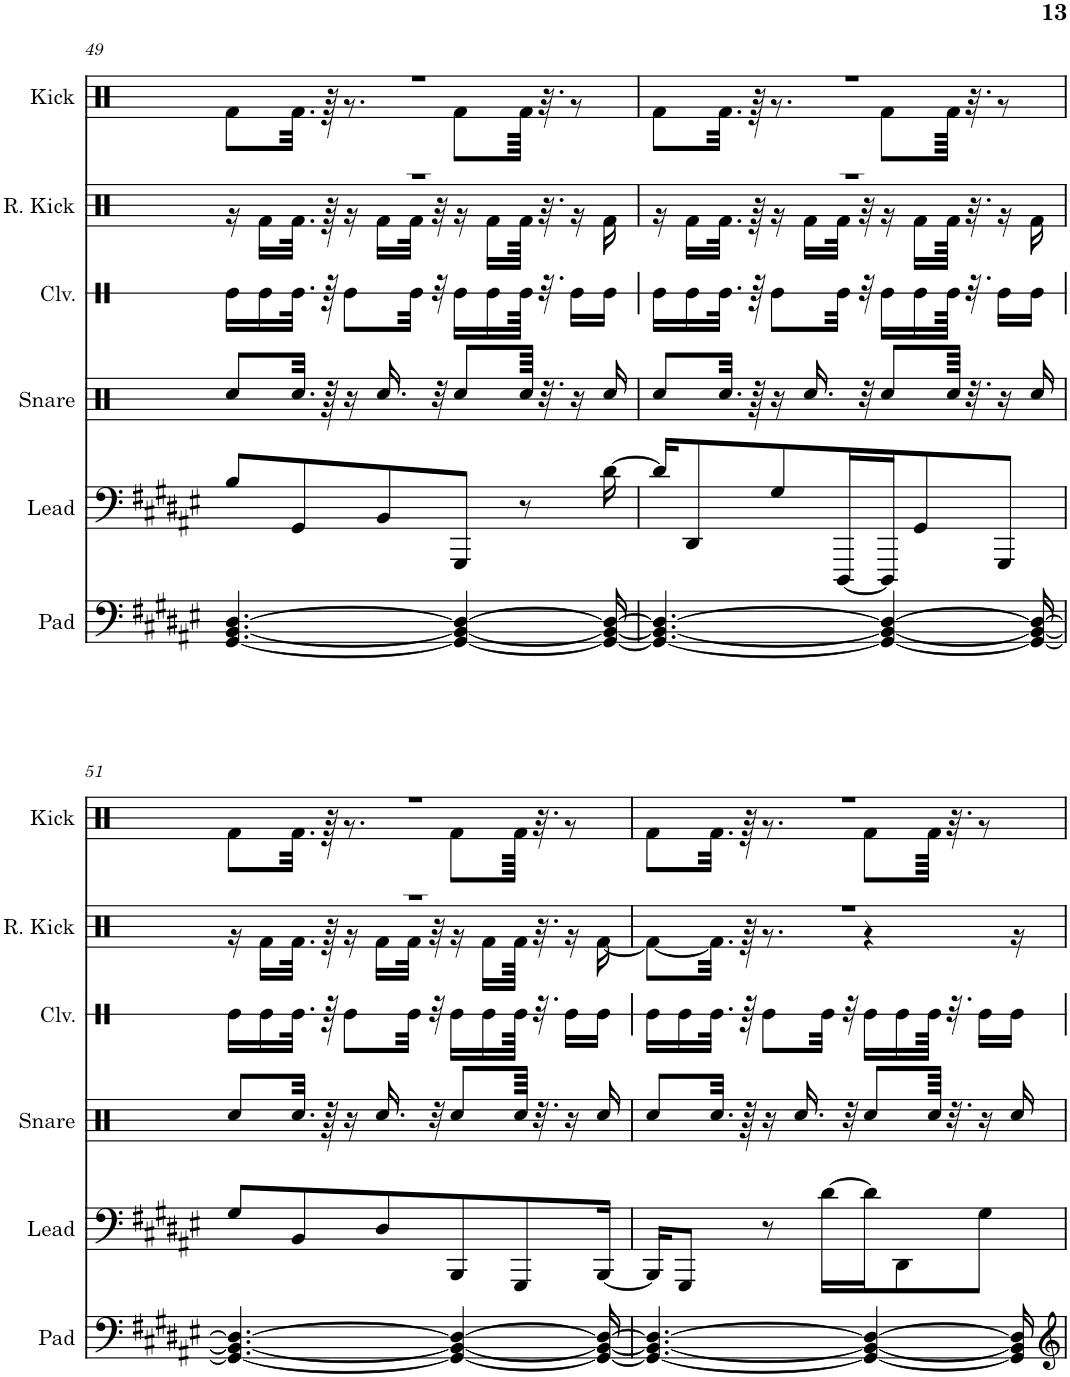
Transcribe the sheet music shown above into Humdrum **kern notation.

**kern	**kern	**kern	**kern	**kern	**kern
*part6	*part5	*part4	*part3	*part2	*part1
*staff6	*staff5	*staff4	*staff3	*staff2	*staff1
*I"Pad	*I"Lead	*I"Snare	*I"Claves	*I"Reverb Kick	*I"Kick
*I'Pad	*I'Lead	*I'Snare	*I'Clv.	*I'R. Kick	*I'Kick
!!LO:PB:g=z
*clefF4	*clefF4	*clefX	*clefX	*clefX	*clefX
*k[f#c#g#d#a#e#]	*k[f#c#g#d#a#e#]	*k[f#c#g#d#a#e#]	*k[f#c#g#d#a#e#]	*k[f#c#g#d#a#e#]	*k[f#c#g#d#a#e#]
*M11/16	*M11/16	*M11/16	*M11/16	*M11/16	*M11/16
=49	=49	=49	=49	=49	=49
*	*	*	*	*^	*^
[4.GG#/ [4.BB/ [4.D#/	8B/L	8Rcc/L	16Re\LL	16%11r	16r	16%11r	8Rf\L
.	.	.	16Re\	.	16Rf\LL	.	.
.	8GG#/	32.Rcc/Jkk	32.Re\JJk	.	32.Rf\JJk	.	32.Rf\Jkk
.	.	64r	64r	.	64r	.	64r
.	.	16r	8Re\L	.	16r	.	8.r
.	8BB/	16.Rcc/	.	.	16Rf\LL	.	.
.	.	.	32Re\Jkk	.	32Rf\JJk	.	.
.	.	32r	32r	.	32r	.	.
4GG#/_ 4BB/_ 4D#/_	8GGG#/J	8Rcc/L	16Re\LL	.	16r	.	8Rf\L
.	.	.	16Re\	.	16Rf\LL	.	.
.	8r	64Rcc/Jkkk	64Re\JJkk	.	64Rf\JJkk	.	64Rf\Jkkk
.	.	32.r	32.r	.	32.r	.	32.r
.	.	16r	16Re\LL	.	16r	.	8r
16GG#/_ 16BB/_ 16D#/_	[16d#\	16Rcc/	16Re\JJ	.	16Rf\	.	.
=50	=50	=50	=50	=50	=50	=50	=50
4.GG#/_ 4.BB/_ 4.D#/_	16d#/KL]	8Rcc/L	16Re\LL	16%11r	16r	16%11r	8Rf\L
.	8DD#/	.	16Re\	.	16Rf\LL	.	.
.	.	32.Rcc/Jkk	32.Re\JJk	.	32.Rf\JJk	.	32.Rf\Jkk
.	.	64r	64r	.	64r	.	64r
.	8G#/	16r	8Re\L	.	16r	.	8.r
.	.	16.Rcc/	.	.	16Rf\LL	.	.
.	[16DDD#/L	.	32Re\Jkk	.	32Rf\JJk	.	.
.	.	32r	32r	.	32r	.	.
4GG#/_ 4BB/_ 4D#/_	16DDD#/J]	8Rcc/L	16Re\LL	.	16r	.	8Rf\L
.	8GG#/	.	16Re\	.	16Rf\LL	.	.
.	.	64Rcc/Jkkk	64Re\JJkk	.	64Rf\JJkk	.	64Rf\Jkkk
.	.	32.r	32.r	.	32.r	.	32.r
.	8GGG#/J	16r	16Re\LL	.	16r	.	8r
16GG#/_ 16BB/_ 16D#/_	.	16Rcc/	16Re\JJ	.	16Rf\	.	.
!!LO:LB:g=z	!!
=51	=51	=51	=51	=51	=51	=51	=51
4.GG#/_ 4.BB/_ 4.D#/_	8G#/L	8Rcc/L	16Re\LL	16%11r	16r	16%11r	8Rf\L
.	.	.	16Re\	.	16Rf\LL	.	.
.	8BB/	32.Rcc/Jkk	32.Re\JJk	.	32.Rf\JJk	.	32.Rf\Jkk
.	.	64r	64r	.	64r	.	64r
.	.	16r	8Re\L	.	16r	.	8.r
.	8D#/	16.Rcc/	.	.	16Rf\LL	.	.
.	.	.	32Re\Jkk	.	32Rf\JJk	.	.
.	.	32r	32r	.	32r	.	.
4GG#/_ 4BB/_ 4D#/_	8BBB/	8Rcc/L	16Re\LL	.	16r	.	8Rf\L
.	.	.	16Re\	.	16Rf\LL	.	.
.	8GGG#/	64Rcc/Jkkk	64Re\JJkk	.	64Rf\JJkk	.	64Rf\Jkkk
.	.	32.r	32.r	.	32.r	.	32.r
.	.	16r	16Re\LL	.	16r	.	8r
16GG#/_ 16BB/_ 16D#/_	[16BBB/Jk	16Rcc/	16Re\JJ	.	[16Rf\	.	.
=52	=52	=52	=52	=52	=52	=52	=52
4.GG#/_ 4.BB/_ 4.D#/_	16BBB/KL]	8Rcc/L	16Re\LL	16%11r	8Rf\L_	16%11r	8Rf\L
.	8GGG#/J	.	16Re\	.	.	.	.
.	.	32.Rcc/Jkk	32.Re\JJk	.	32.Rf\Jkk]	.	32.Rf\Jkk
.	.	64r	64r	.	64r	.	64r
.	8r	16r	8Re\L	.	8.r	.	8.r
.	.	16.Rcc/	.	.	.	.	.
.	[16d#\LL	.	32Re\Jkk	.	.	.	.
.	.	32r	32r	.	.	.	.
4GG#/_ 4BB/_ 4D#/_	16d#\J]	8Rcc/L	16Re\LL	.	4r	.	8Rf\L
.	8DD#\	.	16Re\	.	.	.	.
.	.	64Rcc/Jkkk	64Re\JJkk	.	.	.	64Rf\Jkkk
.	.	32.r	32.r	.	.	.	32.r
.	8G#\J	16r	16Re\LL	.	.	.	8r
16GG#/] 16BB/] 16D#/]	.	16Rcc/	16Re\JJ	.	16r	.	.
*	*	*	*	*v	*v	*	*
*	*	*	*	*	*v	*v
=	=	=	=	=	=
*-	*-	*-	*-	*-	*-
